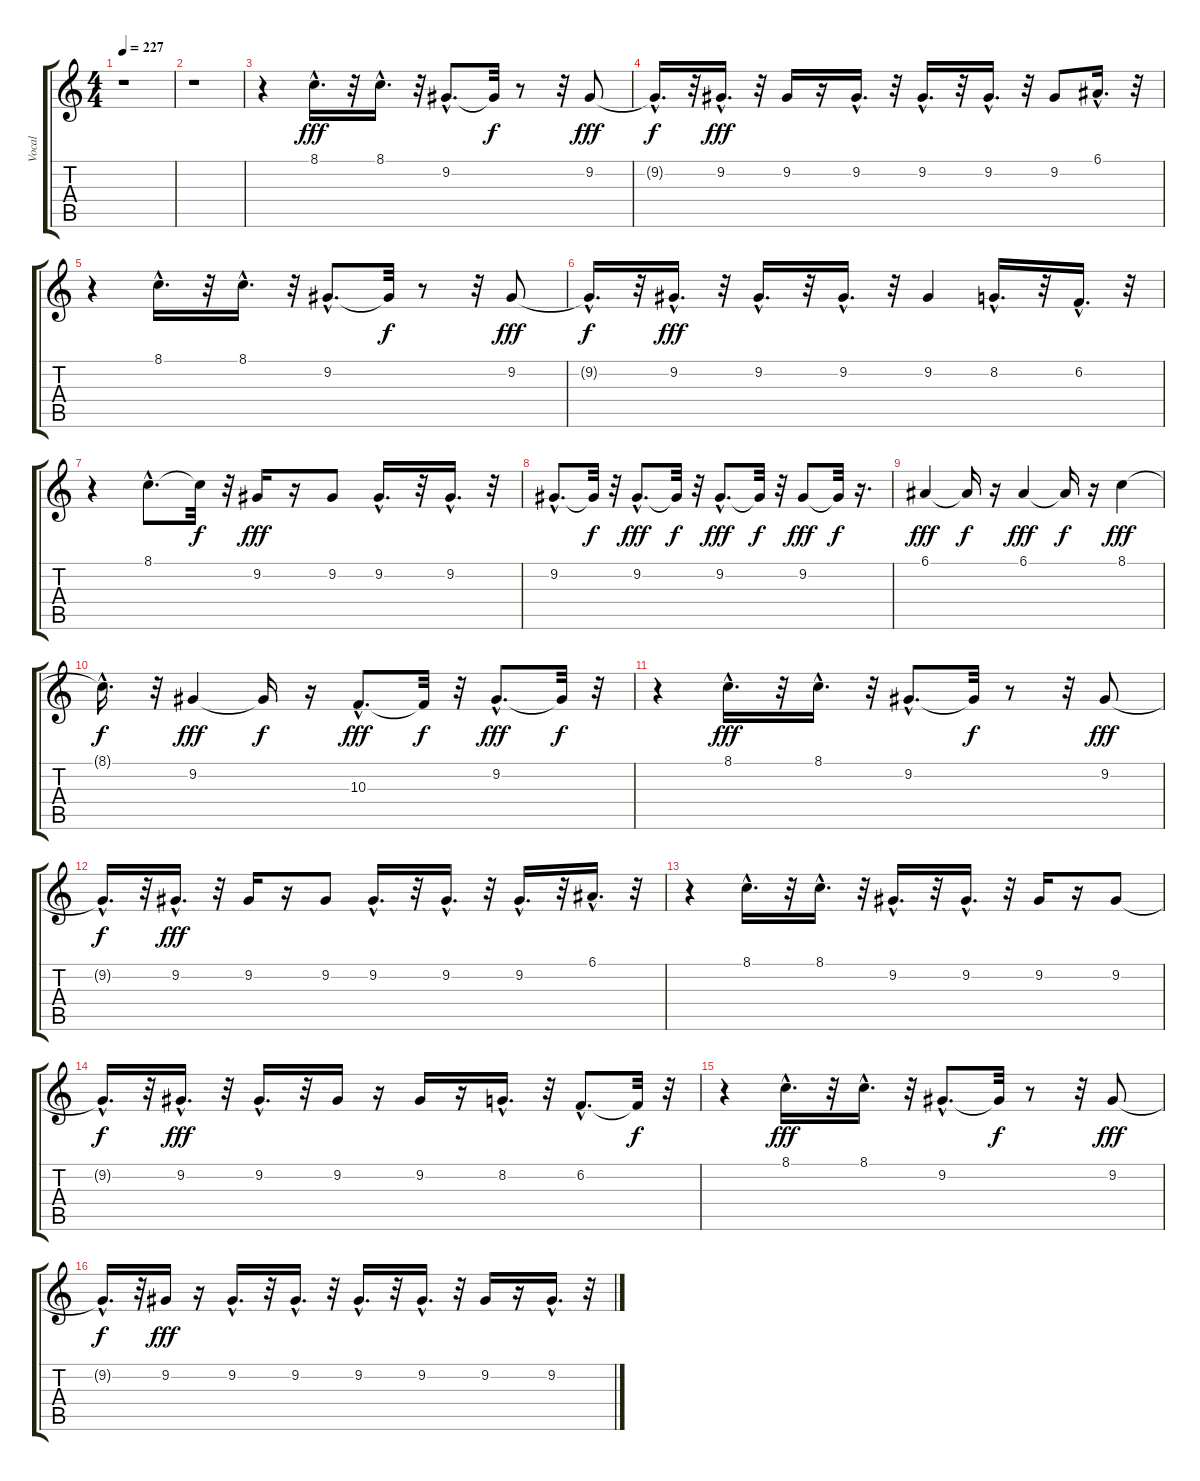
\track ("Vocal" "Vocal") {instrument altosax}
\staff {score tabs}
\tuning (E4 B3 G3 D3 A2 E2) {hide}
\ts (4 4)
\tempo 227
\clef g2
\ks c
r.1{dy fff} |
r.1 |
r.4 8.1{hac}.16{d} r.32 8.1{hac}.16{d} r.32 9.2{hac}.8{d} 9.2{t}.32{dy f} r.8 r.32 9.2.8{dy fff} |
9.2{hac t}.16{d dy f} r.32 9.2{hac}.16{d dy fff} r.32 9.2.16 r.16 9.2{hac}.16{d} r.32 9.2{hac}.16{d} r.32 9.2{hac}.16{d} r.32 9.2.8 6.1{hac}.16{d} r.32 |
r.4 8.1{hac}.16{d} r.32 8.1{hac}.16{d} r.32 9.2{hac}.8{d} 9.2{t}.32{dy f} r.8 r.32 9.2.8{dy fff} |
9.2{hac t}.16{d dy f} r.32 9.2{hac}.16{d dy fff} r.32 9.2{hac}.16{d} r.32 9.2{hac}.16{d} r.32 9.2.4 8.2{hac}.16{d} r.32 6.2{hac}.16{d} r.32 |
r.4 8.1{hac}.8{d} 8.1{t}.32{dy f} r.32 9.2.16{dy fff} r.16 9.2.8 9.2{hac}.16{d} r.32 9.2{hac}.16{d} r.32 |
9.2{hac}.8{d} 9.2{t}.32{dy f} r.32 9.2{hac}.8{d dy fff} 9.2{t}.32{dy f} r.32 9.2{hac}.8{d dy fff} 9.2{t}.32{dy f} r.32 9.2.8{dy fff} 9.2{t}.32{dy f} r.16{d} |
6.1.4{dy fff} 6.1{t}.16{dy f} r.16 6.1.4{dy fff} 6.1{t}.16{dy f} r.16 8.1.4{dy fff} |
8.1{hac t}.16{d dy f} r.32 9.2.4{dy fff} 9.2{t}.16{dy f} r.16 10.3{hac}.8{d dy fff} 10.3{t}.32{dy f} r.32 9.2{hac}.8{d dy fff} 9.2{t}.32{dy f} r.32 |
r.4 8.1{hac}.16{d dy fff} r.32 8.1{hac}.16{d} r.32 9.2{hac}.8{d} 9.2{t}.32{dy f} r.8 r.32 9.2.8{dy fff} |
9.2{hac t}.16{d dy f} r.32 9.2{hac}.16{d dy fff} r.32 9.2.16 r.16 9.2.8 9.2{hac}.16{d} r.32 9.2{hac}.16{d} r.32 9.2{hac}.16{d} r.32 6.1{hac}.16{d} r.32 |
r.4 8.1{hac}.16{d} r.32 8.1{hac}.16{d} r.32 9.2{hac}.16{d} r.32 9.2{hac}.16{d} r.32 9.2.16 r.16 9.2.8 |
9.2{hac t}.16{d dy f} r.32 9.2{hac}.16{d dy fff} r.32 9.2{hac}.16{d} r.32 9.2.16 r.16 9.2.16 r.16 8.2{hac}.16{d} r.32 6.2{hac}.8{d} 6.2{t}.32{dy f} r.32 |
r.4 8.1{hac}.16{d dy fff} r.32 8.1{hac}.16{d} r.32 9.2{hac}.8{d} 9.2{t}.32{dy f} r.8 r.32 9.2.8{dy fff} |
9.2{hac t}.16{d dy f} r.32 9.2.16{dy fff} r.16 9.2{hac}.16{d} r.32 9.2{hac}.16{d} r.32 9.2{hac}.16{d} r.32 9.2{hac}.16{d} r.32 9.2.16 r.16 9.2{hac}.16{d} r.32
